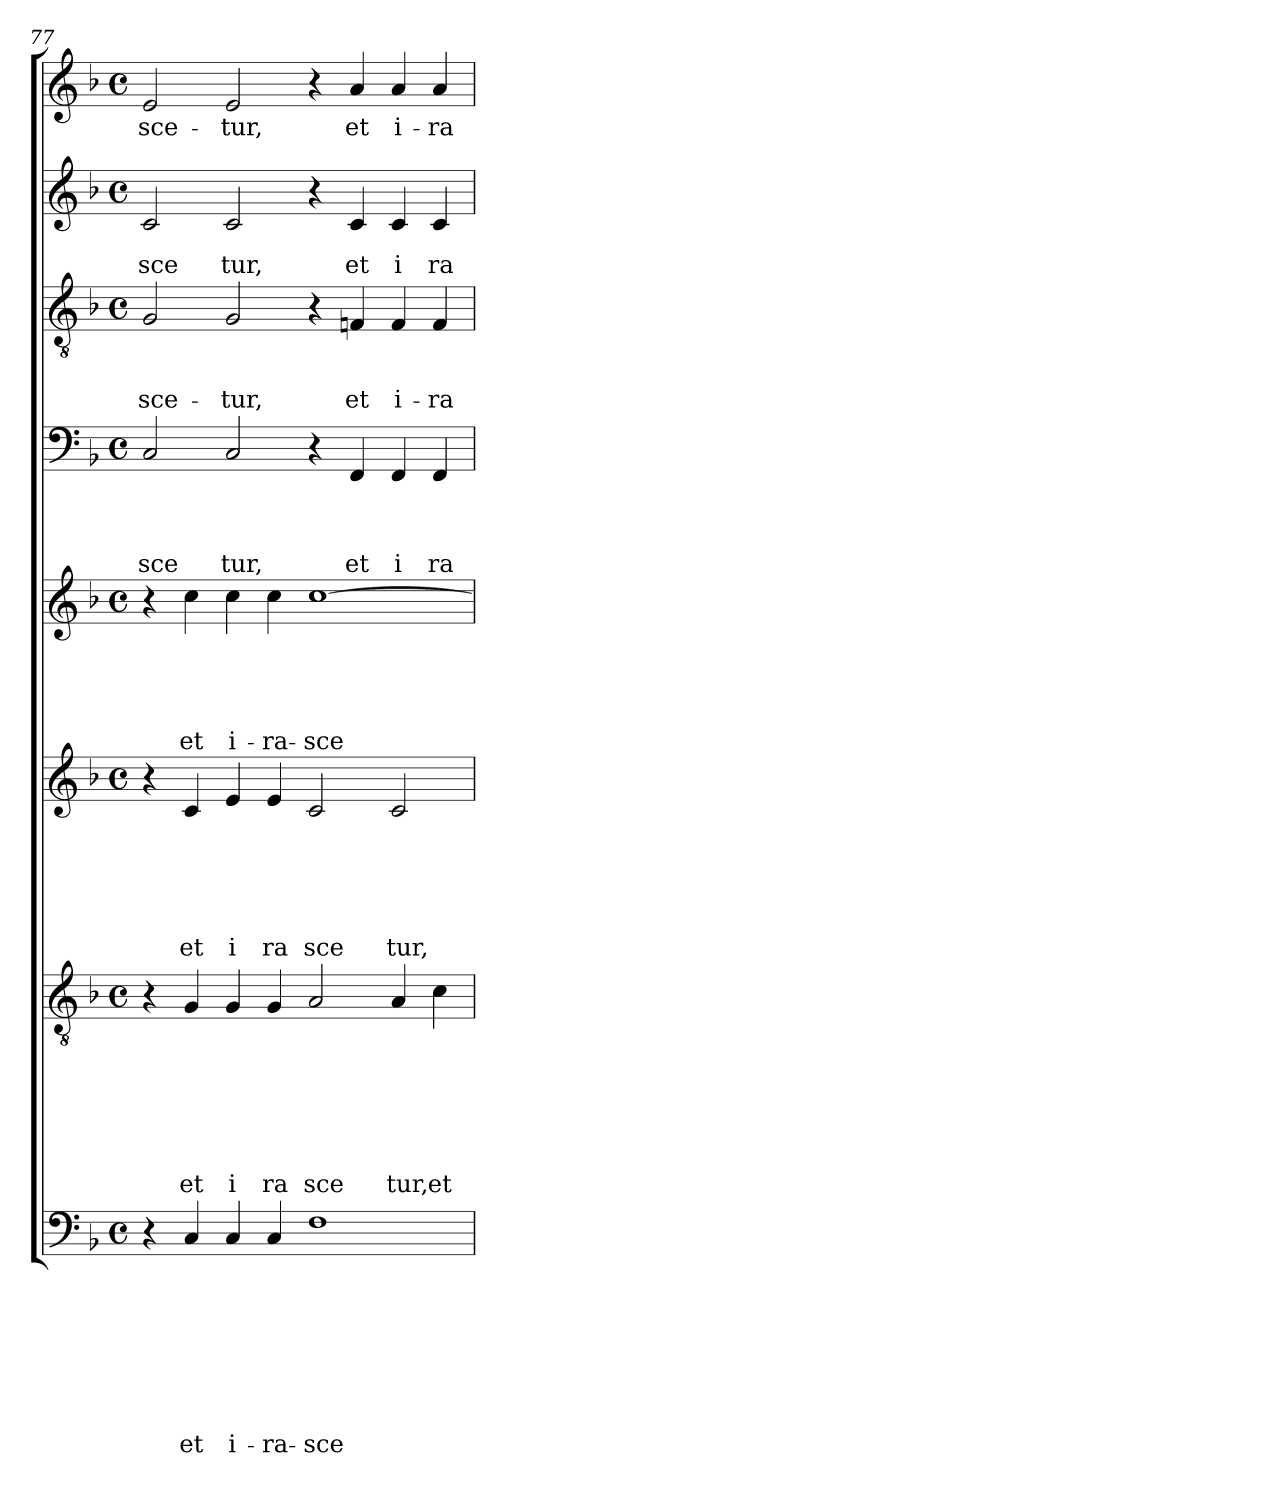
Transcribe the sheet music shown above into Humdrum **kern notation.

**kern	**text	**text	**text	**text	**text	**text	**text	**text	**kern	**text	**text	**text	**text	**text	**text	**text	**kern	**text	**text	**text	**text	**text	**text	**kern	**text	**text	**text	**text	**text	**kern	**text	**text	**text	**text	**kern	**text	**text	**text	**kern	**text	**text	**kern	**text
*part8	*part8	*part8	*part8	*part8	*part8	*part8	*part8	*part8	*part7	*part7	*part7	*part7	*part7	*part7	*part7	*part7	*part6	*part6	*part6	*part6	*part6	*part6	*part6	*part5	*part5	*part5	*part5	*part5	*part5	*part4	*part4	*part4	*part4	*part4	*part3	*part3	*part3	*part3	*part2	*part2	*part2	*part1	*part1
*staff8	*staff8	*staff8	*staff8	*staff8	*staff8	*staff8	*staff8	*staff8	*staff7	*staff7	*staff7	*staff7	*staff7	*staff7	*staff7	*staff7	*staff6	*staff6	*staff6	*staff6	*staff6	*staff6	*staff6	*staff5	*staff5	*staff5	*staff5	*staff5	*staff5	*staff4	*staff4	*staff4	*staff4	*staff4	*staff3	*staff3	*staff3	*staff3	*staff2	*staff2	*staff2	*staff1	*staff1
*clefF4	*	*	*	*	*	*	*	*	*clefGv2	*	*	*	*	*	*	*	*clefG2	*	*	*	*	*	*	*clefG2	*	*	*	*	*	*clefF4	*	*	*	*	*clefGv2	*	*	*	*clefG2	*	*	*clefG2	*
*k[b-]	*	*	*	*	*	*	*	*	*k[b-]	*	*	*	*	*	*	*	*k[b-]	*	*	*	*	*	*	*k[b-]	*	*	*	*	*	*k[b-]	*	*	*	*	*k[b-]	*	*	*	*k[b-]	*	*	*k[b-]	*
*F:	*	*	*	*	*	*	*	*	*F:	*	*	*	*	*	*	*	*F:	*	*	*	*	*	*	*F:	*	*	*	*	*	*F:	*	*	*	*	*F:	*	*	*	*F:	*	*	*F:	*
*M4/4	*	*	*	*	*	*	*	*	*M4/4	*	*	*	*	*	*	*	*M4/4	*	*	*	*	*	*	*M4/4	*	*	*	*	*	*M4/4	*	*	*	*	*M4/4	*	*	*	*M4/4	*	*	*M4/4	*
*met(c)	*	*	*	*	*	*	*	*	*met(c)	*	*	*	*	*	*	*	*met(c)	*	*	*	*	*	*	*met(c)	*	*	*	*	*	*met(c)	*	*	*	*	*met(c)	*	*	*	*met(c)	*	*	*met(c)	*
=77	=77	=77	=77	=77	=77	=77	=77	=77	=77	=77	=77	=77	=77	=77	=77	=77	=77	=77	=77	=77	=77	=77	=77	=77	=77	=77	=77	=77	=77	=77	=77	=77	=77	=77	=77	=77	=77	=77	=77	=77	=77	=77	=77
!	!	!	!	!	!	!	!	!	!	!	!	!	!	!	!	!	!	!	!	!	!	!	!	!	!	!	!	!	!	!	!	!	!	!LO:LY:b	!	!	!	!LO:LY:b	!	!	!LO:LY:b	!	!LO:LY:b
4r	.	.	.	.	.	.	.	.	4r	.	.	.	.	.	.	.	4r	.	.	.	.	.	.	4r	.	.	.	.	.	2C/	.	.	.	sce	2G/	.	.	-sce-	2c/	.	sce	2e/	-sce-
!	!	!	!	!	!	!	!	!LO:LY:b	!	!	!	!	!	!	!	!LO:LY:b	!	!	!	!	!	!	!LO:LY:b	!	!	!	!	!	!LO:LY:b	!	!	!	!	!	!	!	!	!	!	!	!	!	!
4C/	.	.	.	.	.	.	.	et	4G/	.	.	.	.	.	.	et	4c/	.	.	.	.	.	et	4cc\	.	.	.	.	et	.	.	.	.	.	.	.	.	.	.	.	.	.	.
!	!	!	!	!	!	!	!	!LO:LY:b	!	!	!	!	!	!	!	!LO:LY:b	!	!	!	!	!	!	!LO:LY:b	!	!	!	!	!	!LO:LY:b	!	!	!	!	!LO:LY:b	!	!	!	!LO:LY:b	!	!	!LO:LY:b	!	!LO:LY:b
4C/	.	.	.	.	.	.	.	i-	4G/	.	.	.	.	.	.	i	4e/	.	.	.	.	.	i	4cc\	.	.	.	.	i-	2C/	.	.	.	tur,	2G/	.	.	-tur,	2c/	.	tur,	2e/	-tur,
!	!	!	!	!	!	!	!	!LO:LY:b	!	!	!	!	!	!	!	!LO:LY:b	!	!	!	!	!	!	!LO:LY:b	!	!	!	!	!	!LO:LY:b	!	!	!	!	!	!	!	!	!	!	!	!	!	!
4C/	.	.	.	.	.	.	.	-ra-	4G/	.	.	.	.	.	.	ra	4e/	.	.	.	.	.	ra	4cc\	.	.	.	.	-ra-	.	.	.	.	.	.	.	.	.	.	.	.	.	.
!	!	!	!	!	!	!	!	!LO:LY:b	!	!	!	!	!	!	!	!LO:LY:b	!	!	!	!	!	!	!LO:LY:b	!	!	!	!	!	!LO:LY:b	!	!	!	!	!	!	!	!	!	!	!	!	!	!
1F	.	.	.	.	.	.	.	-sce-	2A/	.	.	.	.	.	.	sce	2c/	.	.	.	.	.	sce	[>1cc	.	.	.	.	-sce-	4r	.	.	.	.	4r	.	.	.	4r	.	.	4r	.
!	!	!	!	!	!	!	!	!	!	!	!	!	!	!	!	!	!	!	!	!	!	!	!	!	!	!	!	!	!	!	!	!	!	!LO:LY:b	!	!	!	!LO:LY:b	!	!	!LO:LY:b	!	!LO:LY:b
.	.	.	.	.	.	.	.	.	.	.	.	.	.	.	.	.	.	.	.	.	.	.	.	.	.	.	.	.	.	4FF/	.	.	.	et	4Fn/	.	.	et	4c/	.	et	4a/	et
!	!	!	!	!	!	!	!	!	!	!	!	!	!	!	!	!LO:LY:b	!	!	!	!	!	!	!LO:LY:b	!	!	!	!	!	!	!	!	!	!	!LO:LY:b	!	!	!	!LO:LY:b	!	!	!LO:LY:b	!	!LO:LY:b
.	.	.	.	.	.	.	.	.	4A/	.	.	.	.	.	.	tur,	2c/	.	.	.	.	.	tur,	.	.	.	.	.	.	4FF/	.	.	.	i	4F/	.	.	i-	4c/	.	i	4a/	i-
!	!	!	!	!	!	!	!	!	!	!	!	!	!	!	!	!LO:LY:b	!	!	!	!	!	!	!	!	!	!	!	!	!	!	!	!	!	!LO:LY:b	!	!	!	!LO:LY:b	!	!	!LO:LY:b	!	!LO:LY:b
.	.	.	.	.	.	.	.	.	4c\	.	.	.	.	.	.	et	.	.	.	.	.	.	.	.	.	.	.	.	.	4FF/	.	.	.	ra	4F/	.	.	-ra-	4c/	.	ra	4a/	-ra-
=	=	=	=	=	=	=	=	=	=	=	=	=	=	=	=	=	=	=	=	=	=	=	=	=	=	=	=	=	=	=	=	=	=	=	=	=	=	=	=	=	=	=	=
*-	*-	*-	*-	*-	*-	*-	*-	*-	*-	*-	*-	*-	*-	*-	*-	*-	*-	*-	*-	*-	*-	*-	*-	*-	*-	*-	*-	*-	*-	*-	*-	*-	*-	*-	*-	*-	*-	*-	*-	*-	*-	*-	*-
